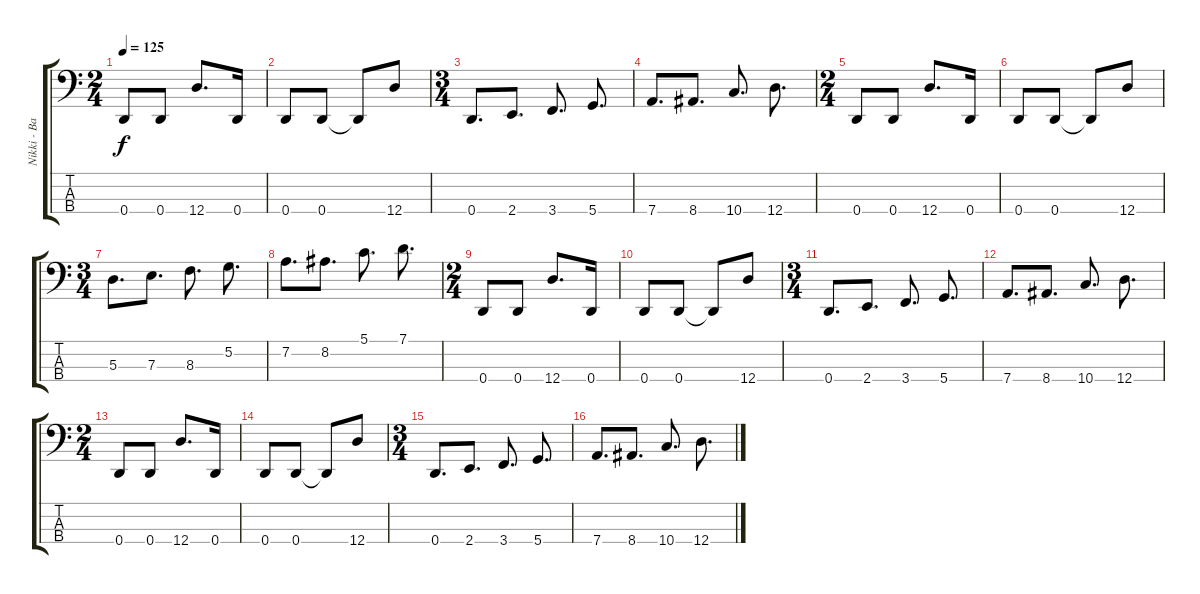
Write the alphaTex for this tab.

\track ("Nikki - Bass" "Nikki - Ba") {instrument electricbasspick}
\staff {score tabs}
\tuning (G2 D2 A1 D1) {hide}
\ts (2 4)
\tempo 125
\clef f4
\ks c
0.4.8{dy f} 0.4.8 12.4.8{d} 0.4.16 |
0.4.8 0.4.8 0.4{t}.8 12.4.8 |
\ts (3 4)
0.4.8{d} 2.4.8{d} 3.4.8{d} 5.4.8{d} |
7.4.8{d} 8.4.8{d} 10.4.8{d} 12.4.8{d} |
\ts (2 4)
0.4.8 0.4.8 12.4.8{d} 0.4.16 |
0.4.8 0.4.8 0.4{t}.8 12.4.8 |
\ts (3 4)
5.3.8{d} 7.3.8{d} 8.3.8{d} 5.2.8{d} |
7.2.8{d} 8.2.8{d} 5.1.8{d} 7.1.8{d} |
\ts (2 4)
0.4.8 0.4.8 12.4.8{d} 0.4.16 |
0.4.8 0.4.8 0.4{t}.8 12.4.8 |
\ts (3 4)
0.4.8{d} 2.4.8{d} 3.4.8{d} 5.4.8{d} |
7.4.8{d} 8.4.8{d} 10.4.8{d} 12.4.8{d} |
\ts (2 4)
0.4.8 0.4.8 12.4.8{d} 0.4.16 |
0.4.8 0.4.8 0.4{t}.8 12.4.8 |
\ts (3 4)
0.4.8{d} 2.4.8{d} 3.4.8{d} 5.4.8{d} |
7.4.8{d} 8.4.8{d} 10.4.8{d} 12.4.8{d}
